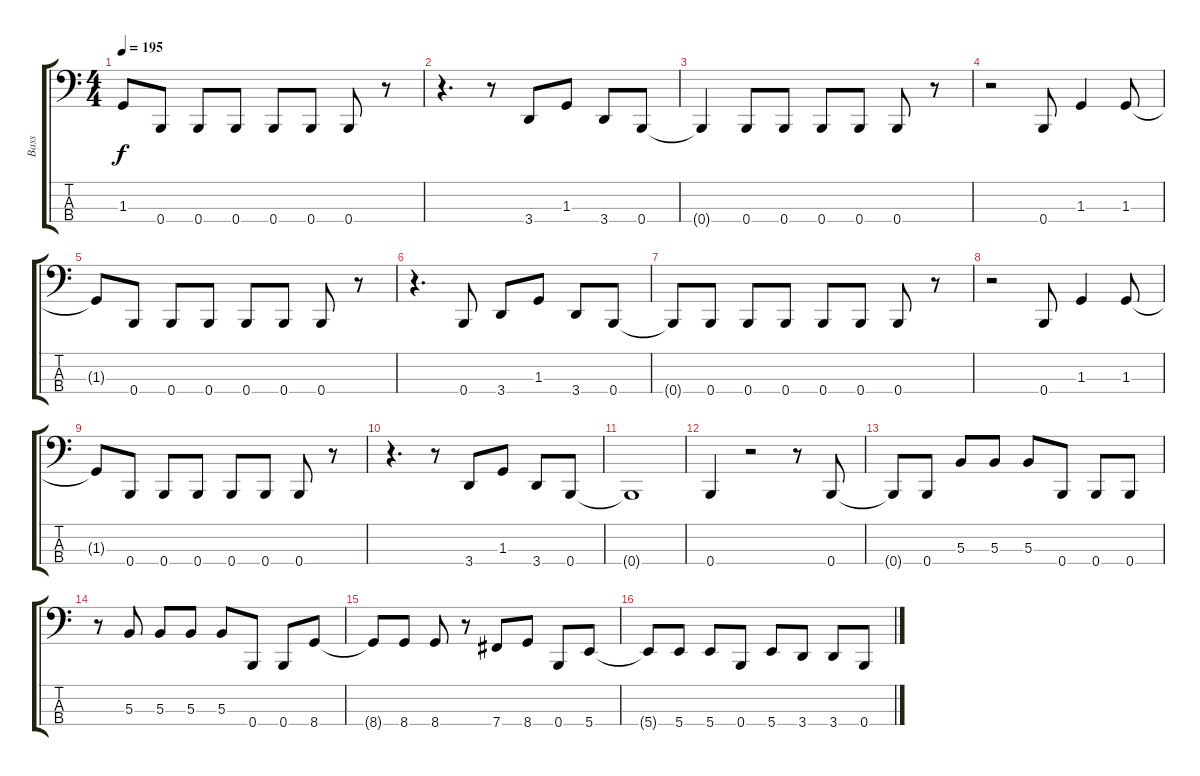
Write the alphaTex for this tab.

\track ("Bass" "Bass") {instrument electricbasspick}
\staff {score tabs}
\tuning (E2 B1 Gb1 B0) {hide}
\ts (4 4)
\tempo 195
\clef f4
\ks c
1.3{t}.8{dy f} 0.4.8 0.4.8 0.4.8 0.4.8 0.4.8 0.4.8 r.8 |
r.4{d} r.8 3.4.8 1.3.8 3.4.8 0.4.8 |
0.4{t}.4 0.4.8 0.4.8 0.4.8 0.4.8 0.4.8 r.8 |
r.2 0.4.8 1.3.4 1.3.8 |
1.3{t}.8 0.4.8 0.4.8 0.4.8 0.4.8 0.4.8 0.4.8 r.8 |
r.4{d} 0.4.8 3.4.8 1.3.8 3.4.8 0.4.8 |
0.4{t}.8 0.4.8 0.4.8 0.4.8 0.4.8 0.4.8 0.4.8 r.8 |
r.2 0.4.8 1.3.4 1.3.8 |
1.3{t}.8 0.4.8 0.4.8 0.4.8 0.4.8 0.4.8 0.4.8 r.8 |
r.4{d} r.8 3.4.8 1.3.8 3.4.8 0.4.8 |
0.4{t}.1 |
0.4.4 r.2 r.8 0.4.8 |
0.4{t}.8 0.4.8 5.3.8 5.3.8 5.3.8 0.4.8 0.4.8 0.4.8 |
r.8 5.3.8 5.3.8 5.3.8 5.3.8 0.4.8 0.4.8 8.4.8 |
8.4{t}.8 8.4.8 8.4.8 r.8 7.4.8 8.4.8 0.4.8 5.4.8 |
5.4{t}.8 5.4.8 5.4.8 0.4.8 5.4.8 3.4.8 3.4.8 0.4.8
